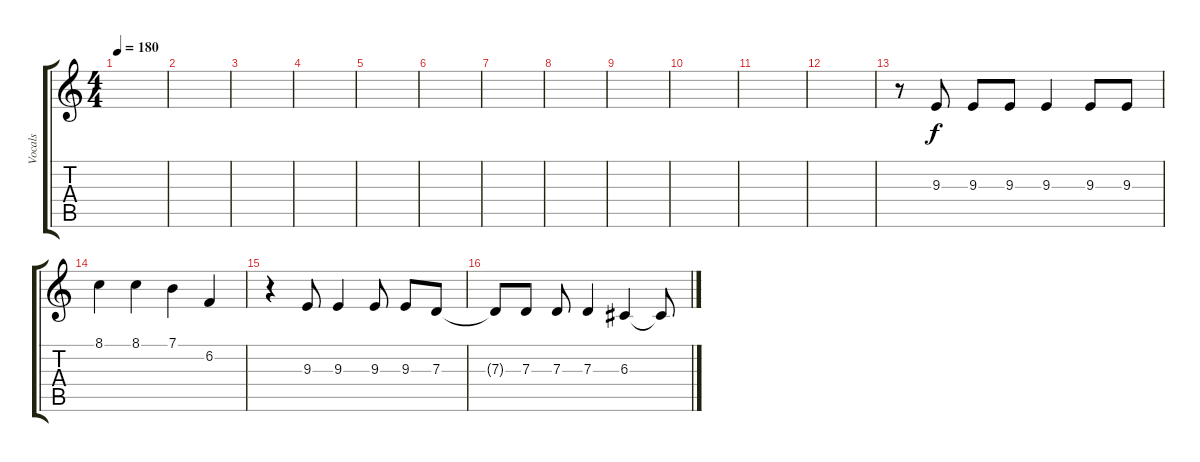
\track ("Vocals" "Vocals") {instrument choiraahs}
\staff {score tabs}
\tuning (E4 B3 G3 D3 A2 E2) {hide}
\ts (4 4)
\tempo 180
\clef g2
\ks c
|
|
|
|
|
|
|
|
|
|
|
|
r.8 9.3.8 9.3.8 9.3.8 9.3.4 9.3.8 9.3.8 |
8.1.4 8.1.4 7.1.4 6.2.4 |
r.4 9.3.8 9.3.4 9.3.8 9.3.8 7.3.8 |
7.3{t}.8 7.3.8 7.3.8 7.3.4 6.3.4 6.3{t}.8
